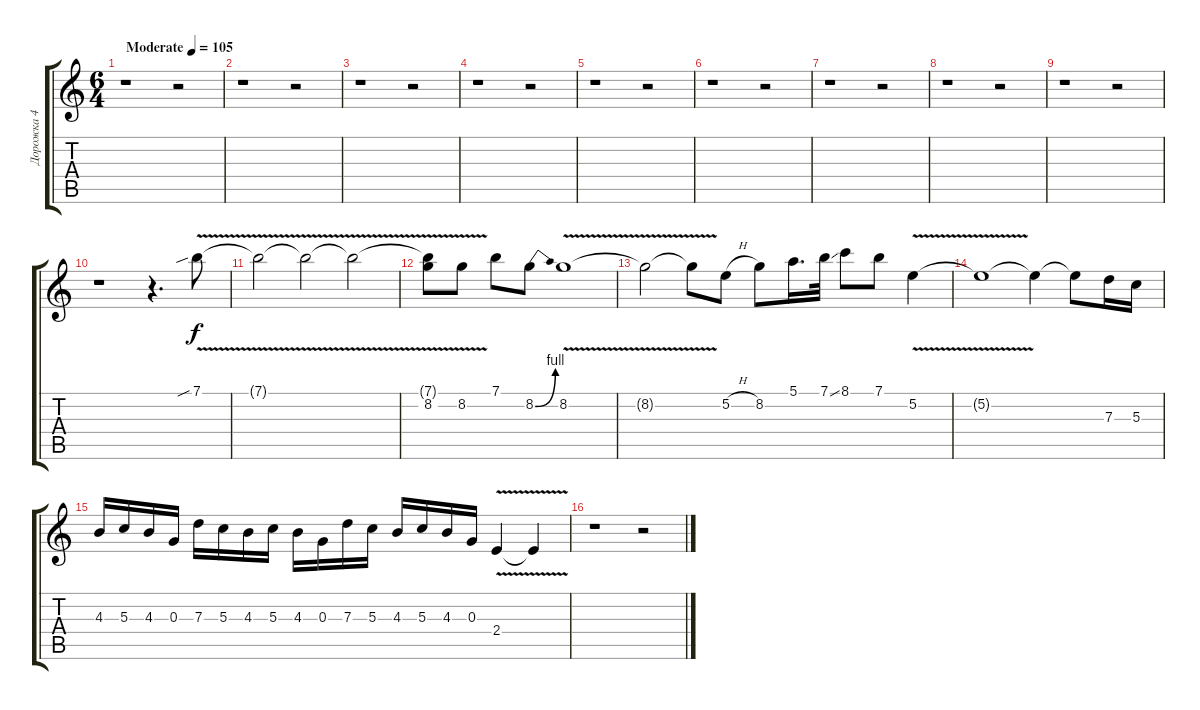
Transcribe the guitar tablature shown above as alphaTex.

\track ("Дорожка 4" "Дорожка 4") {instrument distortionguitar}
\staff {score tabs}
\tuning (E4 B3 G3 D3 A2 E2) {hide}
\ts (6 4)
\tempo (105 "Moderate")
\clef g2
\ks c
r.1{dy f instrument distortionguitar} r.2 |
r.1 r.2 |
r.1 r.2 |
r.1 r.2 |
r.1 r.2 |
r.1 r.2 |
r.1 r.2 |
r.1 r.2 |
r.1 r.2 |
r.1 r.4{d} 7.1{v sib}.8 |
7.1{v t}.2 7.1{v t}.2 7.1{v t}.2 |
(7.1{t} 8.2).8 8.2{v}.8 7.1.8 8.2{be (bend 0 0 60 4)}.8 8.2{v}.1 |
8.2{v t}.2 8.2{t}.8 5.2{h}.8 8.2.8 5.1.16{d} 7.1{ss}.32 8.1.8 7.1.8 5.2{v}.4 |
5.2{t}.1 5.2{t}.4 5.2{t}.8 7.3.16 5.3.16 |
4.3.16 5.3.16 4.3.16 0.3.16 7.3.16 5.3.16 4.3.16 5.3.16 4.3.16 0.3.16 7.3.16 5.3.16 4.3.16 5.3.16 4.3.16 0.3.16 2.4{v}.4 2.4{t}.4 |
r.1 r.2
